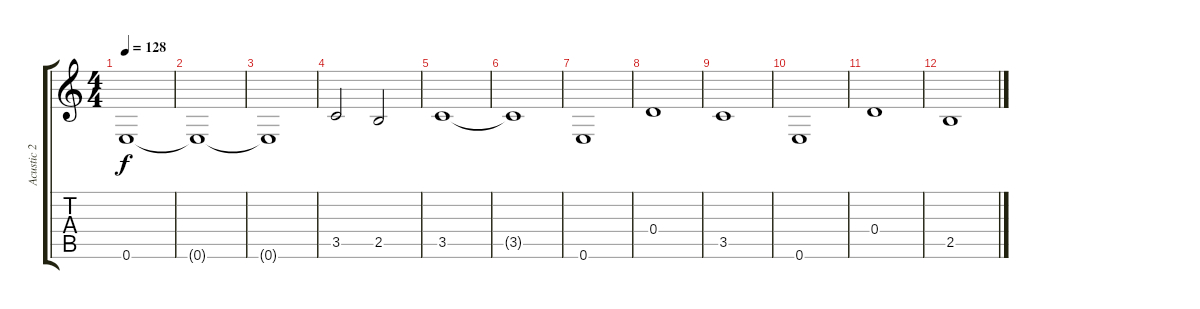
\track ("Acustic 2 Intro" "Acustic 2 ") {instrument acousticguitarnylon}
\staff {score tabs}
\tuning (E4 B3 G3 D3 A2 E2) {hide}
\ts (4 4)
\tempo 128
\clef g2
\ks c
0.6.1{dy f} |
0.6{t}.1 |
0.6{t}.1 |
3.5.2 2.5.2 |
3.5.1 |
3.5{t}.1 |
0.6.1 |
0.4.1 |
3.5.1 |
0.6.1 |
0.4.1 |
2.5.1
